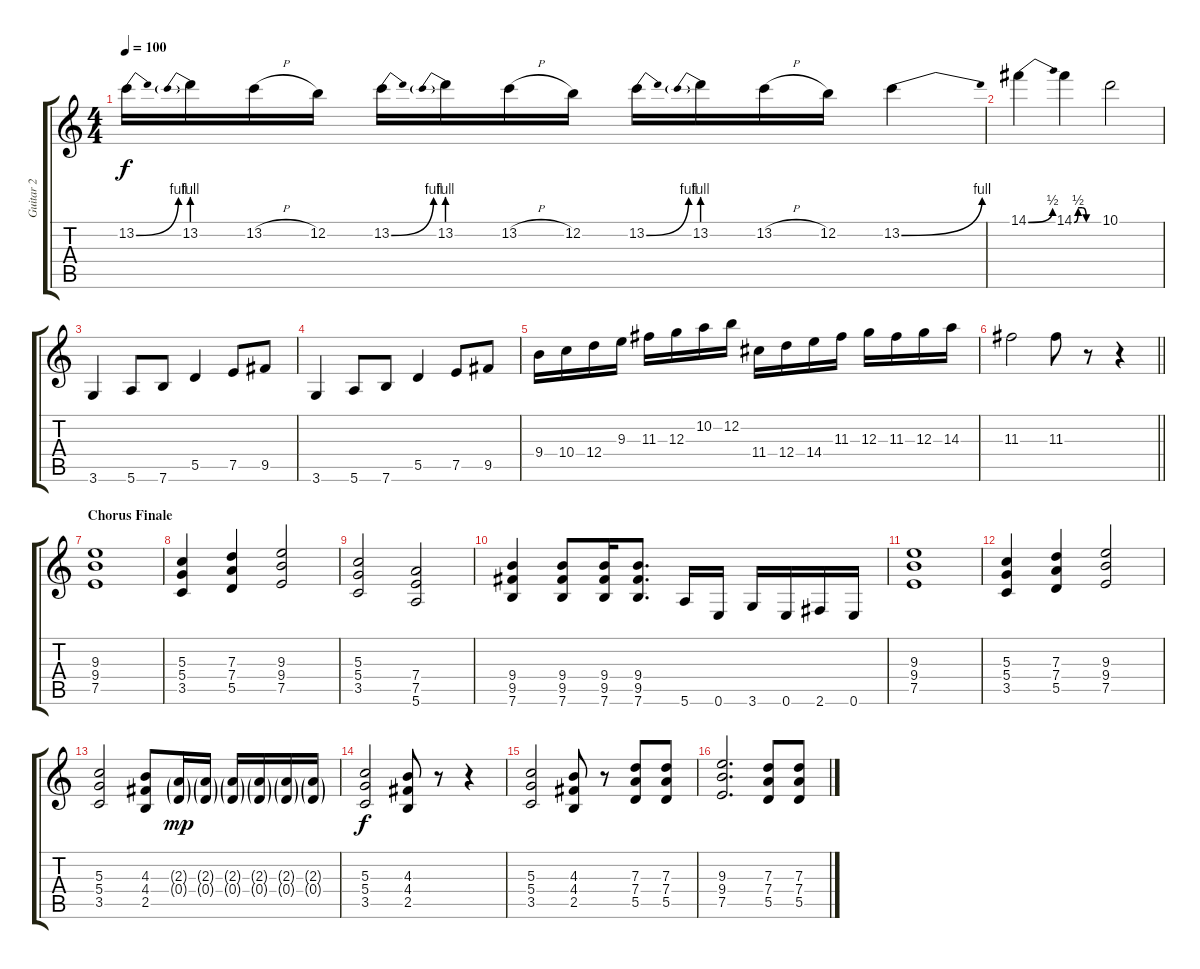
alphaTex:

\track ("Guitar 2" "Guitar 2") {instrument distortionguitar}
\staff {score tabs}
\tuning (E4 B3 G3 D3 A2 E2) {hide}
\ts (4 4)
\tempo 100
\clef g2
\ks c
13.2{be (bend 0 0 60 4)}.16{dy f} 13.2{be (prebend 0 4 60 4)}.16 13.2{h}.16 12.2.16 13.2{be (bend 0 0 60 4)}.16 13.2{be (prebend 0 4 60 4)}.16 13.2{h}.16 12.2.16 13.2{be (bend 0 0 60 4)}.16 13.2{be (prebend 0 4 60 4)}.16 13.2{h}.16 12.2.16 13.2{be (bend 0 0 60 4)}.4 |
14.1{be (bend 0 0 60 2)}.4 14.1{be (custom 0 0 10 2 20 2 30 0 60 0)}.4 10.1.2 |
3.6.4 5.6.8 7.6.8 5.5.4 7.5.8 9.5.8 |
3.6.4 5.6.8 7.6.8 5.5.4 7.5.8 9.5.8 |
9.4.16 10.4.16 12.4.16 9.3.16 11.3.16 12.3.16 10.2.16 12.2.16 11.4.16 12.4.16 14.4.16 11.3.16 12.3.16 11.3.16 12.3.16 14.3.16 |
\barLineRight lightlight
11.3.2 11.3.8 r.8 r.4 |
\section ("" "Chorus Finale")
(9.3 9.4 7.5).1{volume 13} |
(5.3 5.4 3.5).4 (7.3 7.4 5.5).4 (9.3 9.4 7.5).2 |
(5.3 5.4 3.5).2 (7.4 7.5 5.6).2 |
(9.4 9.5 7.6).4 (9.4 9.5 7.6).8 (9.4 9.5 7.6).16 (9.4 9.5 7.6).8{d} 5.6.16 0.6.16 3.6.16 0.6.16 2.6.16 0.6.16 |
(9.3 9.4 7.5).1 |
(5.3 5.4 3.5).4 (7.3 7.4 5.5).4 (9.3 9.4 7.5).2 |
(5.3 5.4 3.5).2 (4.3 4.4 2.5).8 (2.3{g} 0.4{g}).16{dy mp} (2.3{g} 0.4{g}).16 (2.3{g} 0.4{g}).16 (2.3{g} 0.4{g}).16 (2.3{g} 0.4{g}).16 (2.3{g} 0.4{g}).16 |
(5.3 5.4 3.5).2{dy f} (4.3 4.4 2.5).8 r.8 r.4 |
(5.3 5.4 3.5).2 (4.3 4.4 2.5).8 r.8 (7.3 7.4 5.5).8 (7.3 7.4 5.5).8 |
(9.3 9.4 7.5).2{d} (7.3 7.4 5.5).8 (7.3 7.4 5.5).8
